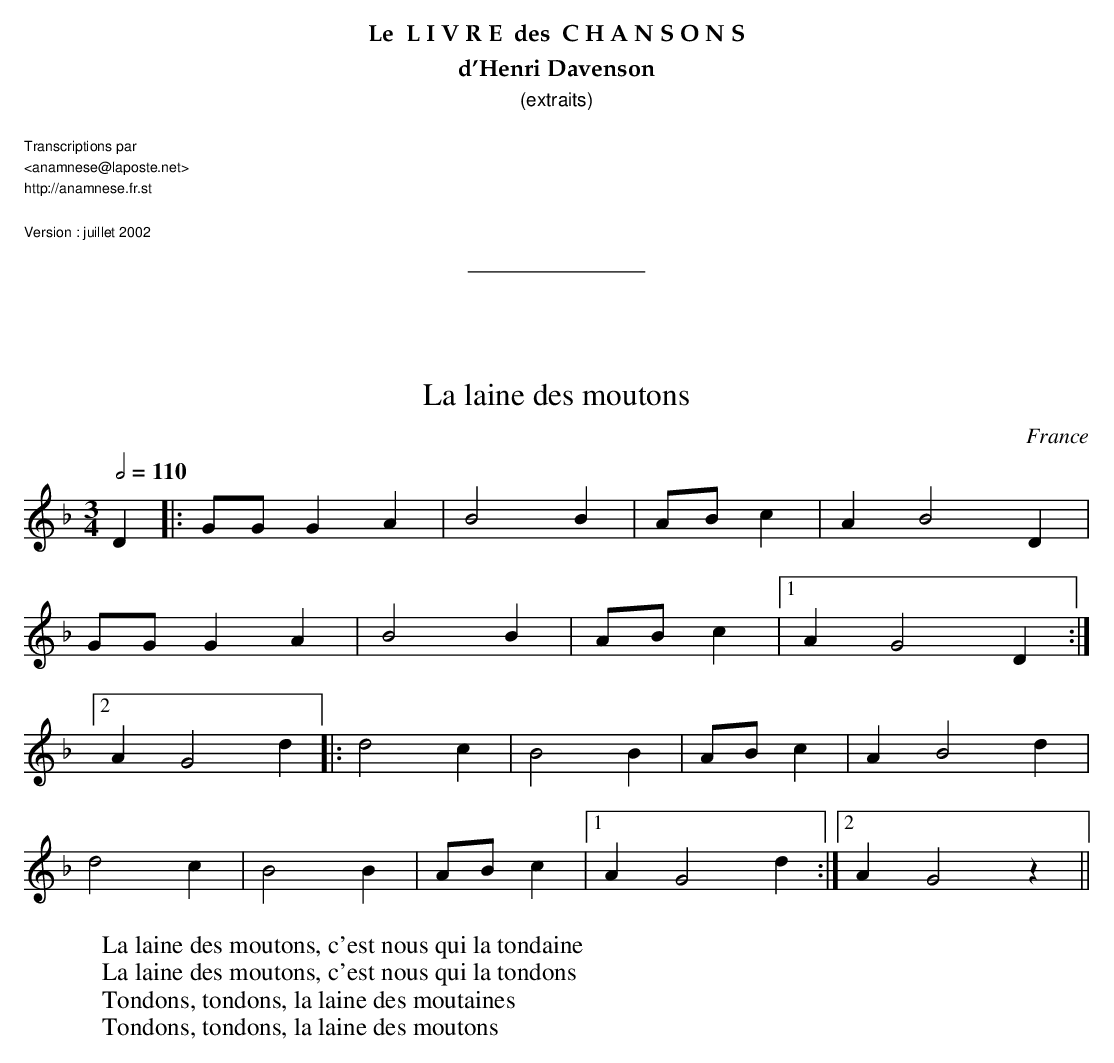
X:1-2
T:La laine des moutons
O:France
M:3/4
L:1/4
Q:1/2=110
K:F
D |: G/G/G A | B2 B | A/B/ c |  AB2 D |
     G/G/G A | B2 B | A/B/ c |1 AG2 D :|2
AG2 d|: d2 c | B2 B | A/B/ c |  AB2 d |
        d2 c | B2 B | A/B/ c |1 AG2 d :|2 AG2 z ||
W:La laine des moutons, c'est nous qui la tondaine
W:La laine des moutons, c'est nous qui la tondons
W:Tondons, tondons, la laine des moutaines
W:Tondons, tondons, la laine des moutons
